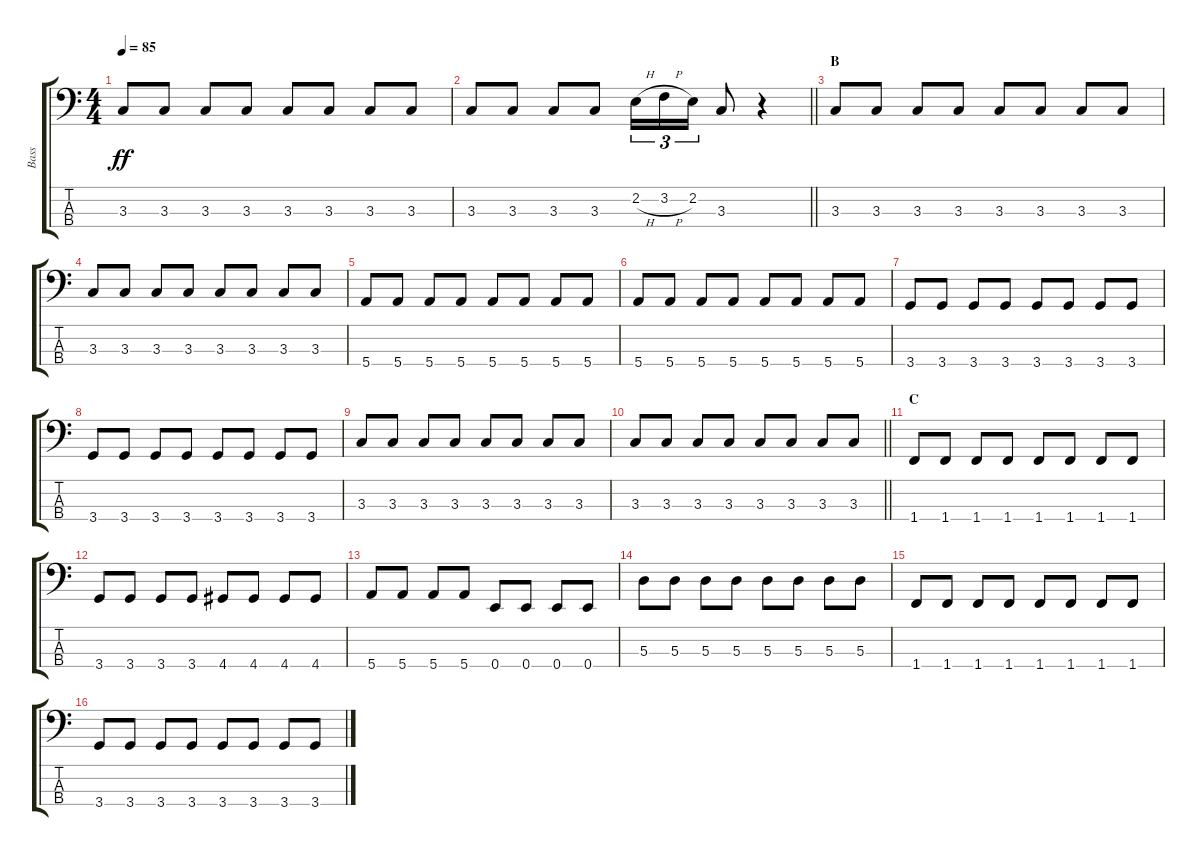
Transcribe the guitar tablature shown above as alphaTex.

\track ("Bass" "Bass") {instrument electricbasspick}
\staff {score tabs}
\tuning (G2 D2 A1 E1) {hide}
\ts (4 4)
\tempo 85
\clef f4
\ks c
3.3.8{dy ff} 3.3.8 3.3.8 3.3.8 3.3.8 3.3.8 3.3.8 3.3.8 |
\barLineRight lightlight
3.3.8 3.3.8 3.3.8 3.3.8 2.2{h}.16{tu (3 2)} 3.2{h}.16{tu (3 2)} 2.2.16{tu (3 2)} 3.3.8 r.4 |
\section ("" "B")
3.3.8 3.3.8 3.3.8 3.3.8 3.3.8 3.3.8 3.3.8 3.3.8 |
3.3.8 3.3.8 3.3.8 3.3.8 3.3.8 3.3.8 3.3.8 3.3.8 |
5.4.8 5.4.8 5.4.8 5.4.8 5.4.8 5.4.8 5.4.8 5.4.8 |
5.4.8 5.4.8 5.4.8 5.4.8 5.4.8 5.4.8 5.4.8 5.4.8 |
3.4.8 3.4.8 3.4.8 3.4.8 3.4.8 3.4.8 3.4.8 3.4.8 |
3.4.8 3.4.8 3.4.8 3.4.8 3.4.8 3.4.8 3.4.8 3.4.8 |
3.3.8 3.3.8 3.3.8 3.3.8 3.3.8 3.3.8 3.3.8 3.3.8 |
\barLineRight lightlight
3.3.8 3.3.8 3.3.8 3.3.8 3.3.8 3.3.8 3.3.8 3.3.8 |
\section ("" "C")
1.4.8 1.4.8 1.4.8 1.4.8 1.4.8 1.4.8 1.4.8 1.4.8 |
3.4.8 3.4.8 3.4.8 3.4.8 4.4.8 4.4.8 4.4.8 4.4.8 |
5.4.8 5.4.8 5.4.8 5.4.8 0.4.8 0.4.8 0.4.8 0.4.8 |
5.3.8 5.3.8 5.3.8 5.3.8 5.3.8 5.3.8 5.3.8 5.3.8 |
1.4.8 1.4.8 1.4.8 1.4.8 1.4.8 1.4.8 1.4.8 1.4.8 |
3.4.8 3.4.8 3.4.8 3.4.8 3.4.8 3.4.8 3.4.8 3.4.8
